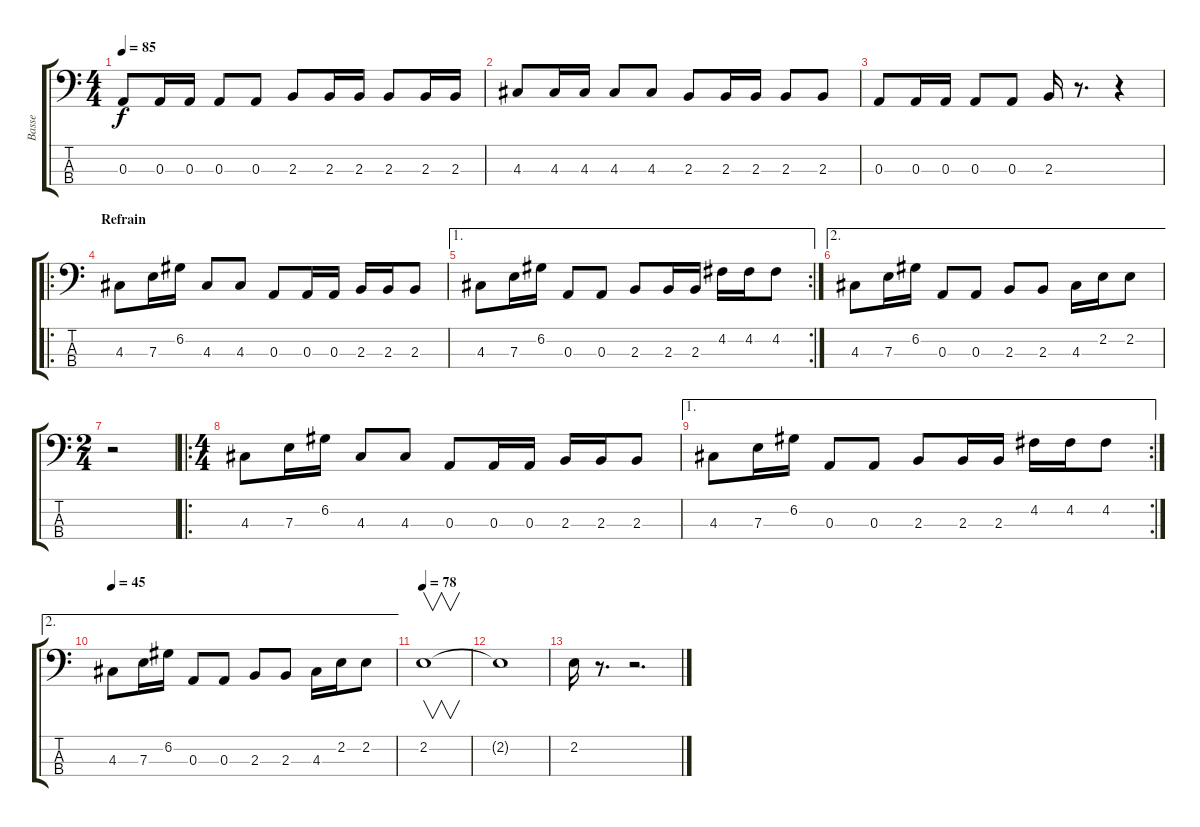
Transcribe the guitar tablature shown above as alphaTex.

\track ("Basse" "Basse") {instrument electricbassfinger}
\staff {score tabs}
\tuning (G2 D2 A1 E1) {hide}
\ts (4 4)
\tempo 85
\clef f4
\ks c
0.3.8{dy f} 0.3.16 0.3.16 0.3.8 0.3.8 2.3.8 2.3.16 2.3.16 2.3.8 2.3.16 2.3.16 |
4.3.8 4.3.16 4.3.16 4.3.8 4.3.8 2.3.8 2.3.16 2.3.16 2.3.8 2.3.8 |
0.3.8 0.3.16 0.3.16 0.3.8 0.3.8 2.3.16 r.8{d} r.4 |
\ro
\section ("" "Refrain")
4.3.8 7.3.16 6.2.16 4.3.8 4.3.8 0.3.8 0.3.16 0.3.16 2.3.16 2.3.16 2.3.8 |
\ae 1
\rc 2
4.3.8 7.3.16 6.2.16 0.3.8 0.3.8 2.3.8 2.3.16 2.3.16 4.2.16 4.2.16 4.2.8 |
\ae 2
4.3.8 7.3.16 6.2.16 0.3.8 0.3.8 2.3.8 2.3.8 4.3.16 2.2.16 2.2.8 |
\ts (2 4)
r.2 |
\ro
\ts (4 4)
4.3.8 7.3.16 6.2.16 4.3.8 4.3.8 0.3.8 0.3.16 0.3.16 2.3.16 2.3.16 2.3.8 |
\ae 1
\rc 2
4.3.8 7.3.16 6.2.16 0.3.8 0.3.8 2.3.8 2.3.16 2.3.16 4.2.16 4.2.16 4.2.8 |
\ae 2
\tempo 45
4.3.8 7.3.16 6.2.16 0.3.8 0.3.8 2.3.8 2.3.8 4.3.16 2.2.16 2.2.8 |
\tempo 78
2.2.1{v} |
2.2{t}.1 |
2.2.16 r.8{d} r.2{d}
